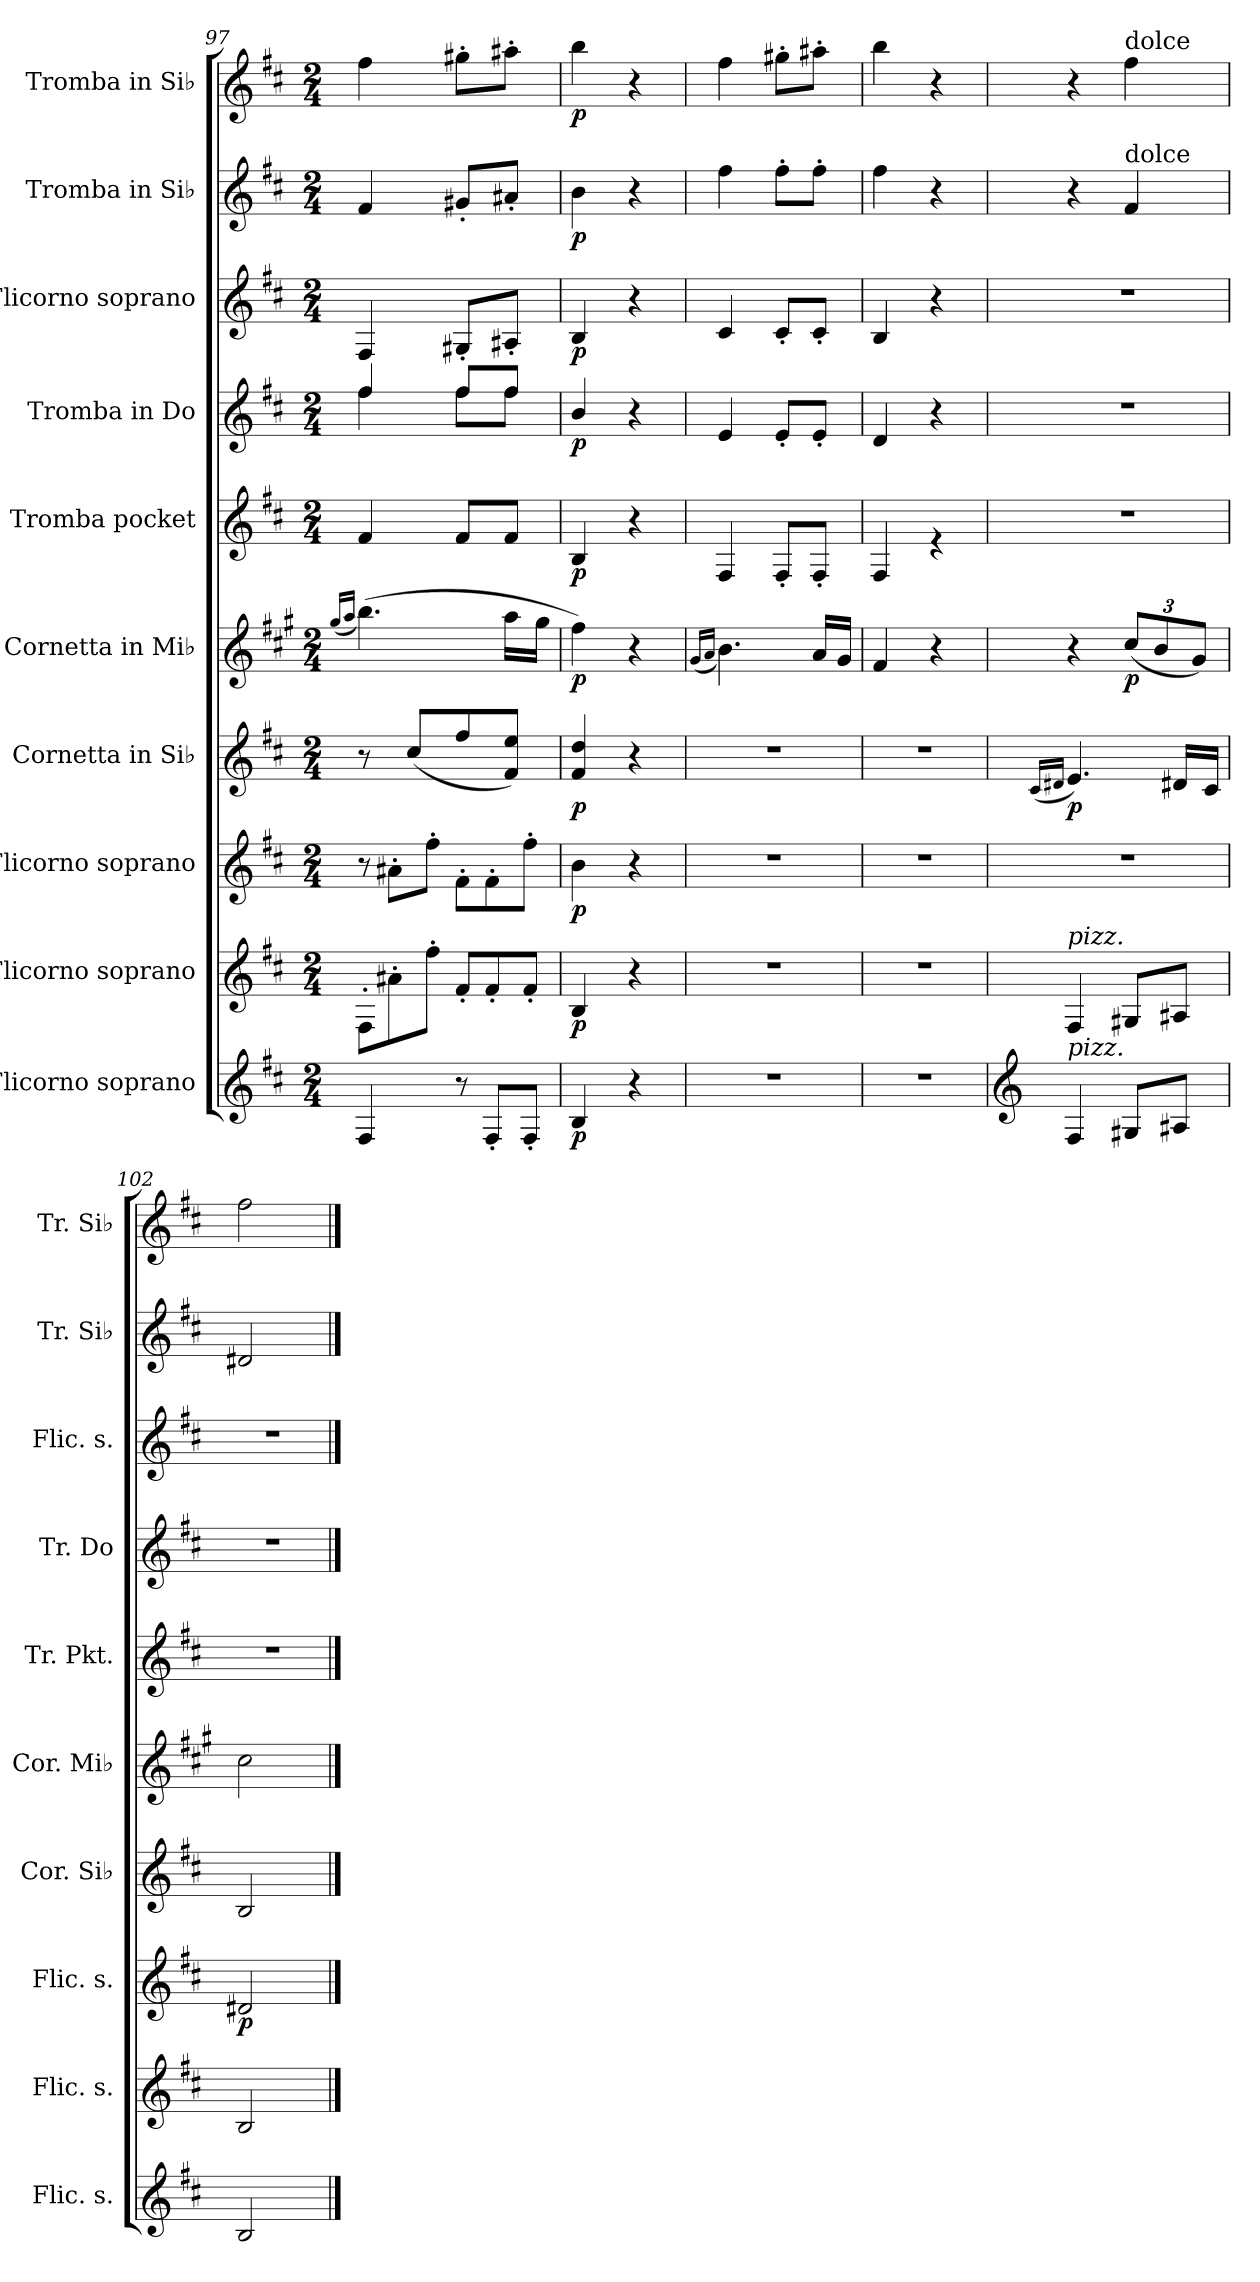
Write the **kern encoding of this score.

**kern	**dynam	**kern	**dynam	**kern	**dynam	**kern	**dynam	**kern	**dynam	**kern	**dynam	**kern	**dynam	**kern	**dynam	**kern	**dynam	**kern	**dynam
*part10	*part10	*part9	*part9	*part8	*part8	*part7	*part7	*part6	*part6	*part5	*part5	*part4	*part4	*part3	*part3	*part2	*part2	*part1	*part1
*staff10	*staff10	*staff9	*staff9	*staff8	*staff8	*staff7	*staff7	*staff6	*staff6	*staff5	*staff5	*staff4	*staff4	*staff3	*staff3	*staff2	*staff2	*staff1	*staff1
*I"Flicorno soprano	*	*I"Flicorno soprano	*	*I"Flicorno soprano	*	*I"Cornetta in Si♭	*	*I"Cornetta in Mi♭	*	*I"Tromba pocket	*	*I"Tromba in Do	*	*I"Flicorno soprano	*	*I"Tromba in Si♭	*	*I"Tromba in Si♭	*
*I'Flic. s.	*	*I'Flic. s.	*	*I'Flic. s.	*	*I'Cor. Si♭	*	*I'Cor. Mi♭	*	*I'Tr. Pkt.	*	*I'Tr. Do	*	*I'Flic. s.	*	*I'Tr. Si♭	*	*I'Tr. Si♭	*
!!LO:PB:g=z
*clefG2	*	*clefG2	*	*clefG2	*	*clefG2	*	*clefG2	*	*clefG2	*	*clefG2	*	*clefG2	*	*clefG2	*	*clefG2	*
*ITrd1c2	*	*ITrd1c2	*	*ITrd1c2	*	*ITrd1c2	*	*ITrd-2c-3	*	*ITrd1c2	*	*ITrd1c2	*	*ITrd1c2	*	*ITrd1c2	*	*ITrd1c2	*
*k[]	*	*k[]	*	*k[]	*	*k[]	*	*k[]	*	*k[]	*	*k[]	*	*k[]	*	*k[]	*	*k[]	*
*M2/4	*	*M2/4	*	*M2/4	*	*M2/4	*	*M2/4	*	*M2/4	*	*M2/4	*	*M2/4	*	*M2/4	*	*M2/4	*
=97	=97	=97	=97	=97	=97	=97	=97	=97	=97	=97	=97	=97	=97	=97	=97	=97	=97	=97	=97
.	.	.	.	.	.	.	.	(<16qbb/LL	.	.	.	.	.	.	.	.	.	.	.
.	.	.	.	.	.	.	.	16qccc/JJ	.	.	.	.	.	.	.	.	.	.	.
*	*	*Xtuplet	*	*Xtuplet	*	*	*	*	*	*	*	*	*	*	*	*	*	*	*
*	*	*	*	*	*	*	*	*	*	*	*	*^	*	*	*	*	*	*	*
4E/	.	12E'/L	.	12r	.	8r	.	(>4.ddd\)	.	4e/	.	4ee/	4ee\	.	4E/	.	4e/	.	4ee\	.
.	.	12g#X'\	.	12g#X'\L	.	.	.	.	.	.	.	.	.	.	.	.	.	.	.	.
.	.	.	.	.	.	(<8b/L	.	.	.	.	.	.	.	.	.	.	.	.	.	.
.	.	12ee'\J	.	12ee'\J	.	.	.	.	.	.	.	.	.	.	.	.	.	.	.	.
*Xtuplet	*	*	*	*	*	*	*	*	*	*	*	*	*	*	*	*	*	*	*	*
12r	.	12e'/L	.	12e'\L	.	8ee/	.	.	.	8e/L	.	8ee/L	8ee\L	.	8F#X'/L	.	8f#X'/L	.	8ff#X'\L	.
12E'/L	.	12e'/	.	12e'\	.	.	.	.	.	.	.	.	.	.	.	.	.	.	.	.
.	.	.	.	.	.	8e/ 8dd/J)	.	16ccc\LL	.	8e/J	.	8ee/J	8ee\J	.	8G#X'/J	.	8g#X'/J	.	8gg#X'\J	.
12E'/J	.	12e'/J	.	12ee'\J	.	.	.	.	.	.	.	.	.	.	.	.	.	.	.	.
.	.	.	.	.	.	.	.	16bb\JJ	.	.	.	.	.	.	.	.	.	.	.	.
*	*	*	*	*	*	*	*	*	*	*	*	*v	*v	*	*	*	*	*	*	*
=98	=98	=98	=98	=98	=98	=98	=98	=98	=98	=98	=98	=98	=98	=98	=98	=98	=98	=98	=98
!	!LO:DY:b	!	!LO:DY:b	!	!LO:DY:b	!	!LO:DY:b	!	!LO:DY:b	!	!LO:DY:b	!	!LO:DY:b	!	!LO:DY:b	!	!LO:DY:b	!	!LO:DY:b
4A/	p	4A/	p	4a\	p	4e/ 4cc/	p	4aa\)	p	4A/	p	4a/	p	4A/	p	4a\	p	4aa\	p
4r	.	4r	.	4r	.	4r	.	4r	.	4r	.	4r	.	4r	.	4r	.	4r	.
=99	=99	=99	=99	=99	=99	=99	=99	=99	=99	=99	=99	=99	=99	=99	=99	=99	=99	=99	=99
.	.	.	.	.	.	.	.	(<16qb/LL	.	.	.	.	.	.	.	.	.	.	.
.	.	.	.	.	.	.	.	16qcc/JJ	.	.	.	.	.	.	.	.	.	.	.
2r	.	2r	.	2r	.	2r	.	4.dd\)	.	4E/	.	4d/	.	4B/	.	4ee\	.	4ee\	.
.	.	.	.	.	.	.	.	.	.	8E'/L	.	8d'/L	.	8B'/L	.	8ee'\L	.	8ff#X'\L	.
.	.	.	.	.	.	.	.	16cc/LL	.	8E'/J	.	8d'/J	.	8B'/J	.	8ee'\J	.	8gg#X'\J	.
.	.	.	.	.	.	.	.	16b/JJ	.	.	.	.	.	.	.	.	.	.	.
=100	=100	=100	=100	=100	=100	=100	=100	=100	=100	=100	=100	=100	=100	=100	=100	=100	=100	=100	=100
2r	.	2r	.	2r	.	2r	.	4a/	.	4E/	.	4c/	.	4A/	.	4ee\	.	4aa\	.
.	.	.	.	.	.	.	.	4r	.	4re	.	4r	.	4r	.	4r	.	4r	.
=101	=101	=101	=101	=101	=101	=101	=101	=101	=101	=101	=101	=101	=101	=101	=101	=101	=101	=101	=101
*clefG2	*	*	*	*	*	*	*	*	*	*	*	*	*	*	*	*	*	*	*
.	.	.	.	.	.	(<16qB/LL	.	.	.	.	.	.	.	.	.	.	.	.	.
.	.	.	.	.	.	16qc#X/JJ	.	.	.	.	.	.	.	.	.	.	.	.	.
!	!	!LO:TX:a:i:t=pizz.	!	!	!	!	!	!	!	!	!	!	!	!	!	!	!	!	!
!LO:TX:a:i:t=pizz.	!	!	!	!	!	!	!	!	!	!	!	!	!	!	!	!	!	!	!
!	!	!	!	!	!	!	!LO:DY:b	!	!	!	!	!	!	!	!	!	!	!	!
4E/	.	4E/	.	2r	.	4.d/)	p	4r	.	2r	.	2r	.	2r	.	4r	.	4r	.
*	*	*	*	*	*	*	*	*Xbrackettup	*	*	*	*	*	*	*	*	*	*	*
!	!	!	!	!	!	!	!	!	!	!	!	!	!	!	!	!	!	!LO:TX:a:t=dolce	!
!	!	!	!	!	!	!	!	!	!	!	!	!	!	!	!	!LO:TX:a:t=dolce	!	!	!
!	!	!	!	!	!	!	!	!	!LO:DY:b	!	!	!	!	!	!	!	!	!	!
8F#X/L	.	8F#X/L	.	.	.	.	.	(<12ee/L	p	.	.	.	.	.	.	4e/	.	4ee\	.
.	.	.	.	.	.	.	.	12dd/	.	.	.	.	.	.	.	.	.	.	.
8G#X/J	.	8G#X/J	.	.	.	16c#/LL	.	.	.	.	.	.	.	.	.	.	.	.	.
.	.	.	.	.	.	.	.	12b/J)	.	.	.	.	.	.	.	.	.	.	.
.	.	.	.	.	.	16B/JJ	.	.	.	.	.	.	.	.	.	.	.	.	.
=102	=102	=102	=102	=102	=102	=102	=102	=102	=102	=102	=102	=102	=102	=102	=102	=102	=102	=102	=102
!	!	!	!	!	!LO:DY:b	!	!	!	!	!	!	!	!	!	!	!	!	!	!
2A/	.	2A/	.	2c#X/	p	2A/	.	2ee\	.	2r	.	2r	.	2r	.	2c#X/	.	2ee\	.
==	==	==	==	==	==	==	==	==	==	==	==	==	==	==	==	==	==	==	==
*-	*-	*-	*-	*-	*-	*-	*-	*-	*-	*-	*-	*-	*-	*-	*-	*-	*-	*-	*-
